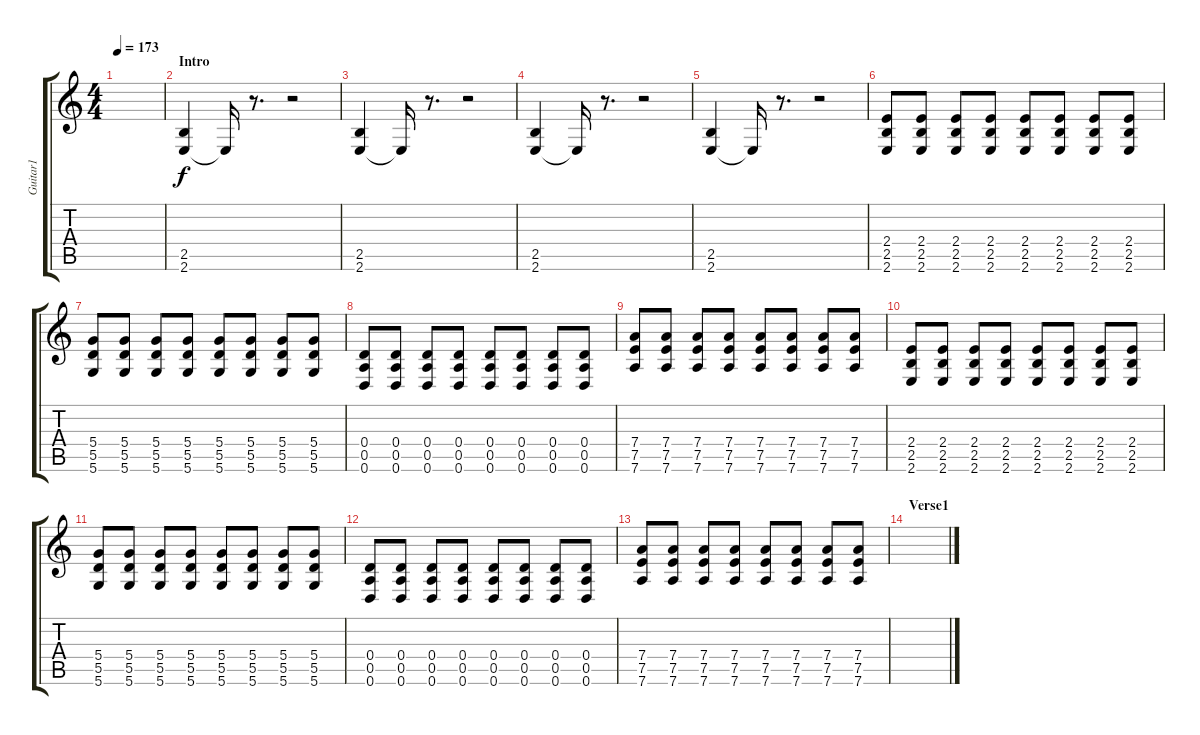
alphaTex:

\track ("Guitar1" "Guitar1") {instrument overdrivenguitar}
\staff {score tabs}
\tuning (E4 B3 G3 D3 A2 D2) {hide}
\ts (4 4)
\tempo 173
\clef g2
\ks c
|
\section ("" "Intro")
(2.5 2.6).4{volume 16 balance 10} 2.6{t}.16 r.8{d} r.2{volume 0 balance 14} |
(2.5 2.6).4{volume 16 balance 10} 2.6{t}.16 r.8{d} r.2{volume 0 balance 14} |
(2.5 2.6).4{volume 13 balance 10} 2.6{t}.16 r.8{d} r.2{volume 0 balance 14} |
(2.5 2.6).4{volume 16 balance 10} 2.6{t}.16 r.8{d} r.2{volume 0 balance 14} |
(2.4 2.5 2.6).8{volume 10 balance 8} (2.4 2.5 2.6).8 (2.4 2.5 2.6).8 (2.4 2.5 2.6).8 (2.4 2.5 2.6).8 (2.4 2.5 2.6).8 (2.4 2.5 2.6).8 (2.4 2.5 2.6).8 |
(5.4 5.5 5.6).8 (5.4 5.5 5.6).8 (5.4 5.5 5.6).8 (5.4 5.5 5.6).8 (5.4 5.5 5.6).8 (5.4 5.5 5.6).8 (5.4 5.5 5.6).8 (5.4 5.5 5.6).8 |
(0.4 0.5 0.6).8 (0.4 0.5 0.6).8 (0.4 0.5 0.6).8 (0.4 0.5 0.6).8 (0.4 0.5 0.6).8 (0.4 0.5 0.6).8 (0.4 0.5 0.6).8 (0.4 0.5 0.6).8 |
(7.4 7.5 7.6).8 (7.4 7.5 7.6).8 (7.4 7.5 7.6).8 (7.4 7.5 7.6).8 (7.4 7.5 7.6).8 (7.4 7.5 7.6).8 (7.4 7.5 7.6).8 (7.4 7.5 7.6).8 |
(2.4 2.5 2.6).8 (2.4 2.5 2.6).8 (2.4 2.5 2.6).8 (2.4 2.5 2.6).8 (2.4 2.5 2.6).8 (2.4 2.5 2.6).8 (2.4 2.5 2.6).8 (2.4 2.5 2.6).8 |
(5.4 5.5 5.6).8 (5.4 5.5 5.6).8 (5.4 5.5 5.6).8 (5.4 5.5 5.6).8 (5.4 5.5 5.6).8 (5.4 5.5 5.6).8 (5.4 5.5 5.6).8 (5.4 5.5 5.6).8 |
(0.4 0.5 0.6).8 (0.4 0.5 0.6).8 (0.4 0.5 0.6).8 (0.4 0.5 0.6).8 (0.4 0.5 0.6).8 (0.4 0.5 0.6).8 (0.4 0.5 0.6).8 (0.4 0.5 0.6).8 |
(7.4 7.5 7.6).8 (7.4 7.5 7.6).8 (7.4 7.5 7.6).8 (7.4 7.5 7.6).8 (7.4 7.5 7.6).8 (7.4 7.5 7.6).8 (7.4 7.5 7.6).8 (7.4 7.5 7.6).8 |
\section ("" "Verse1")
